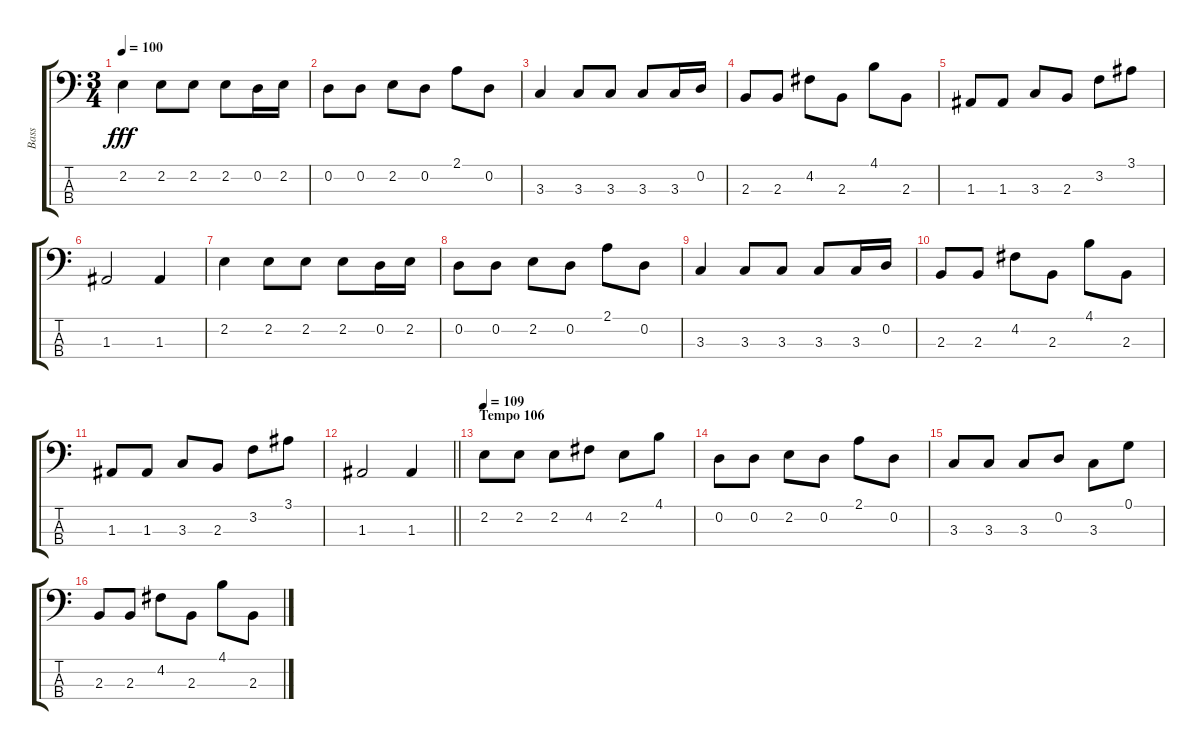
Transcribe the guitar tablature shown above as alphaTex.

\track ("Bass" "Bass") {instrument electricbasspick}
\staff {score tabs}
\tuning (G2 D2 A1 E1) {hide}
\ts (3 4)
\tempo 100
\clef f4
\ks c
2.2.4{dy fff} 2.2.8 2.2.8 2.2.8 0.2.16 2.2.16 |
0.2.8 0.2.8 2.2.8 0.2.8 2.1.8 0.2.8 |
3.3.4 3.3.8 3.3.8 3.3.8 3.3.16 0.2.16 |
2.3.8 2.3.8 4.2.8 2.3.8 4.1.8 2.3.8 |
1.3.8 1.3.8 3.3.8 2.3.8 3.2.8 3.1.8 |
1.3.2 1.3.4 |
2.2.4 2.2.8 2.2.8 2.2.8 0.2.16 2.2.16 |
0.2.8 0.2.8 2.2.8 0.2.8 2.1.8 0.2.8 |
3.3.4 3.3.8 3.3.8 3.3.8 3.3.16 0.2.16 |
2.3.8 2.3.8 4.2.8 2.3.8 4.1.8 2.3.8 |
1.3.8 1.3.8 3.3.8 2.3.8 3.2.8 3.1.8 |
\barLineRight lightlight
1.3.2 1.3.4 |
\section ("" "Tempo 106")
\tempo 106
\tempo 109
2.2.8 2.2.8 2.2.8 4.2.8 2.2.8 4.1.8 |
0.2.8 0.2.8 2.2.8 0.2.8 2.1.8 0.2.8 |
3.3.8 3.3.8 3.3.8 0.2.8 3.3.8 0.1.8 |
2.3.8 2.3.8 4.2.8 2.3.8 4.1.8 2.3.8
